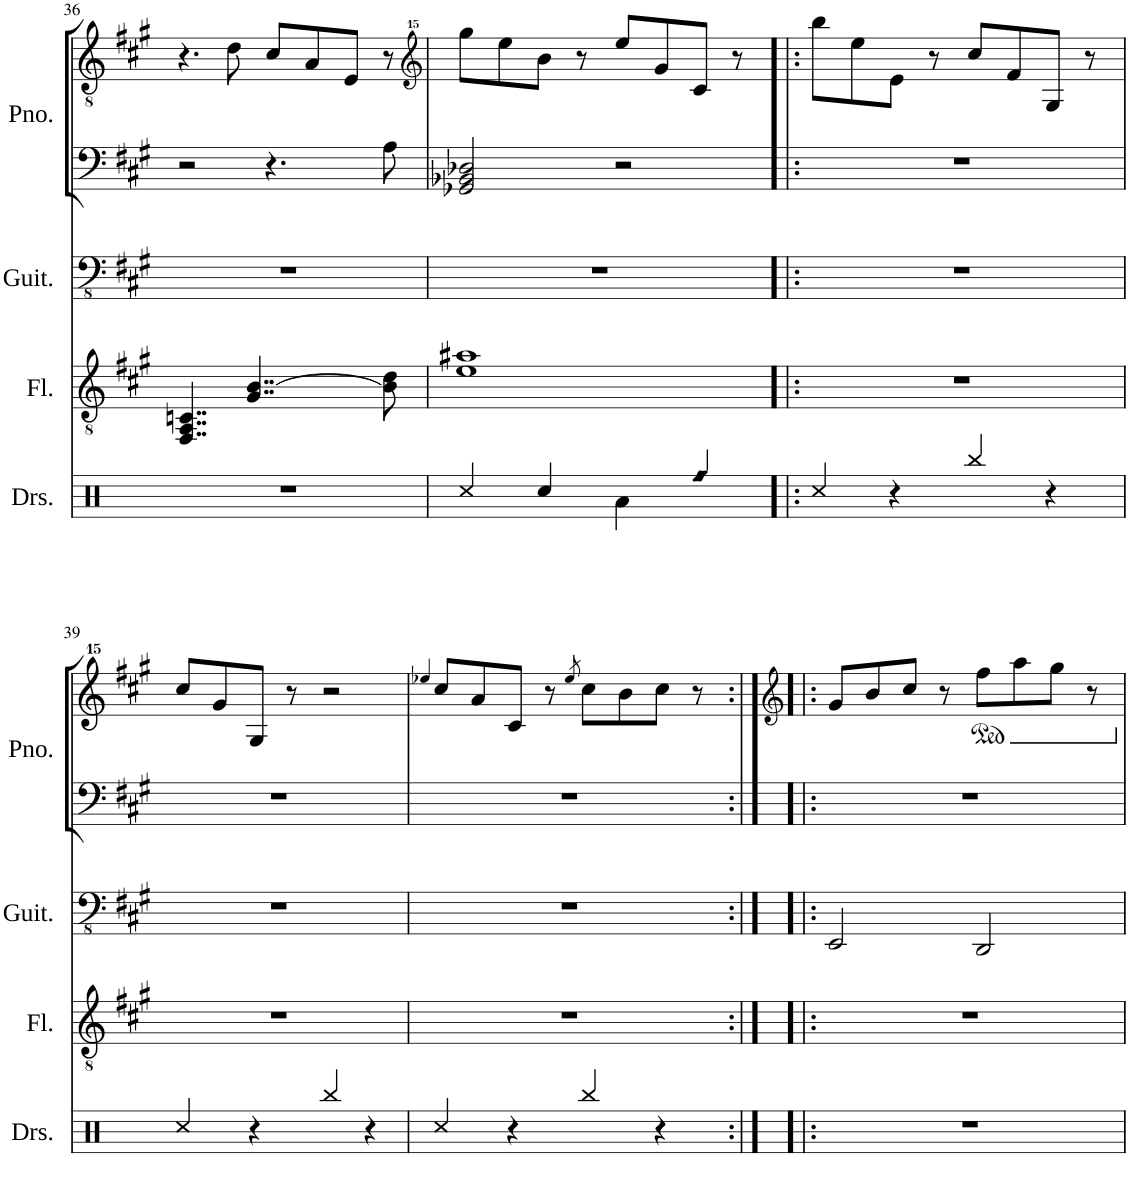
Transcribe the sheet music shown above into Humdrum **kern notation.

**kern	**kern	**kern	**kern	**kern
*part4	*part3	*part2	*part1	*part1
*staff5	*staff4	*staff3	*staff2	*staff1
*I"Drumset	*I"Flute	*I"Guitar	*I"Piano	*
*I'Drs.	*I'Fl.	*I'Guit.	*I'Pno.	*
!!LO:PB:g=z
*clefX	*clefGv2	*clefFv4	*clefF4	*clefGv2
*k[]	*k[f#c#g#]	*k[f#c#g#]	*k[f#c#g#]	*k[f#c#g#]
*M4/4	*M4/4	*M4/4	*M4/4	*M4/4
=36	=36	=36	=36	=36
1r	4..FF#/ 4..AA/ 4..Cn/	1r	2r	4.r
.	.	.	.	8d\
.	4..G#/ [4..B/	.	.	.
.	.	.	4.r	8c#/L
.	.	.	.	8A/
.	.	.	.	8E/J
.	8B\] 8d\	.	8A\	8r
=37	=37	=37	=37	=37
*	*	*	*	*clefG^^2
4Rcc/	1e 1a#X	1r	2GG-X/ 2BB-X/ 2D-X/	8gggg#\L
.	.	.	.	8eeee\
4Rcc/	.	.	.	8bbb\J
.	.	.	.	8r
4Ra\	.	.	2r	8eeee/L
.	.	.	.	8ggg#/
!LO:N:head=diamond	!	!	!	!
4Rff/	.	.	.	8ccc#/J
.	.	.	.	8r
=38!|:	=38!|:	=38!|:	=38!|:	=38!|:
4Rcc/	1r	1r	1r	8bbbb\L
.	.	.	.	8eeee\
4r	.	.	.	8eee\J
.	.	.	.	8r
4Rbb/	.	.	.	8cccc#/L
.	.	.	.	8fff#/
4r	.	.	.	8gg#/J
.	.	.	.	8r
!!LO:LB:g=z
=39	=39	=39	=39	=39
4Rcc/	1r	1r	1r	8cccc#/L
.	.	.	.	8ggg#/
4r	.	.	.	8gg#/J
.	.	.	.	8r
4Rbb/	.	.	.	2r
4r	.	.	.	.
=40	=40	=40	=40	=40
.	.	.	.	4qeeee-X/
4Rcc/	1r	1r	1r	8cccc#/L
.	.	.	.	8aaa/
4r	.	.	.	8ccc#/J
.	.	.	.	8r
.	.	.	.	8qeeee-/
4Rbb/	.	.	.	8cccc#\L
.	.	.	.	8bbb\
4r	.	.	.	8cccc#\J
.	.	.	.	8r
=41:|!|:	=41:|!|:	=41:|!|:	=41:|!|:	=41:|!|:
*	*	*	*	*clefG2
1r	1r	2EEE/	1r	8g#/L
.	.	.	.	8b/
.	.	.	.	8cc#/J
.	.	.	.	8r
*	*	*	*	*ped
.	.	2DDD/	.	8ff#\L
.	.	.	.	8aa\
.	.	.	.	8gg#\J
.	.	.	.	8r
*	*	*	*	*Xped
=	=	=	=	=
*-	*-	*-	*-	*-
